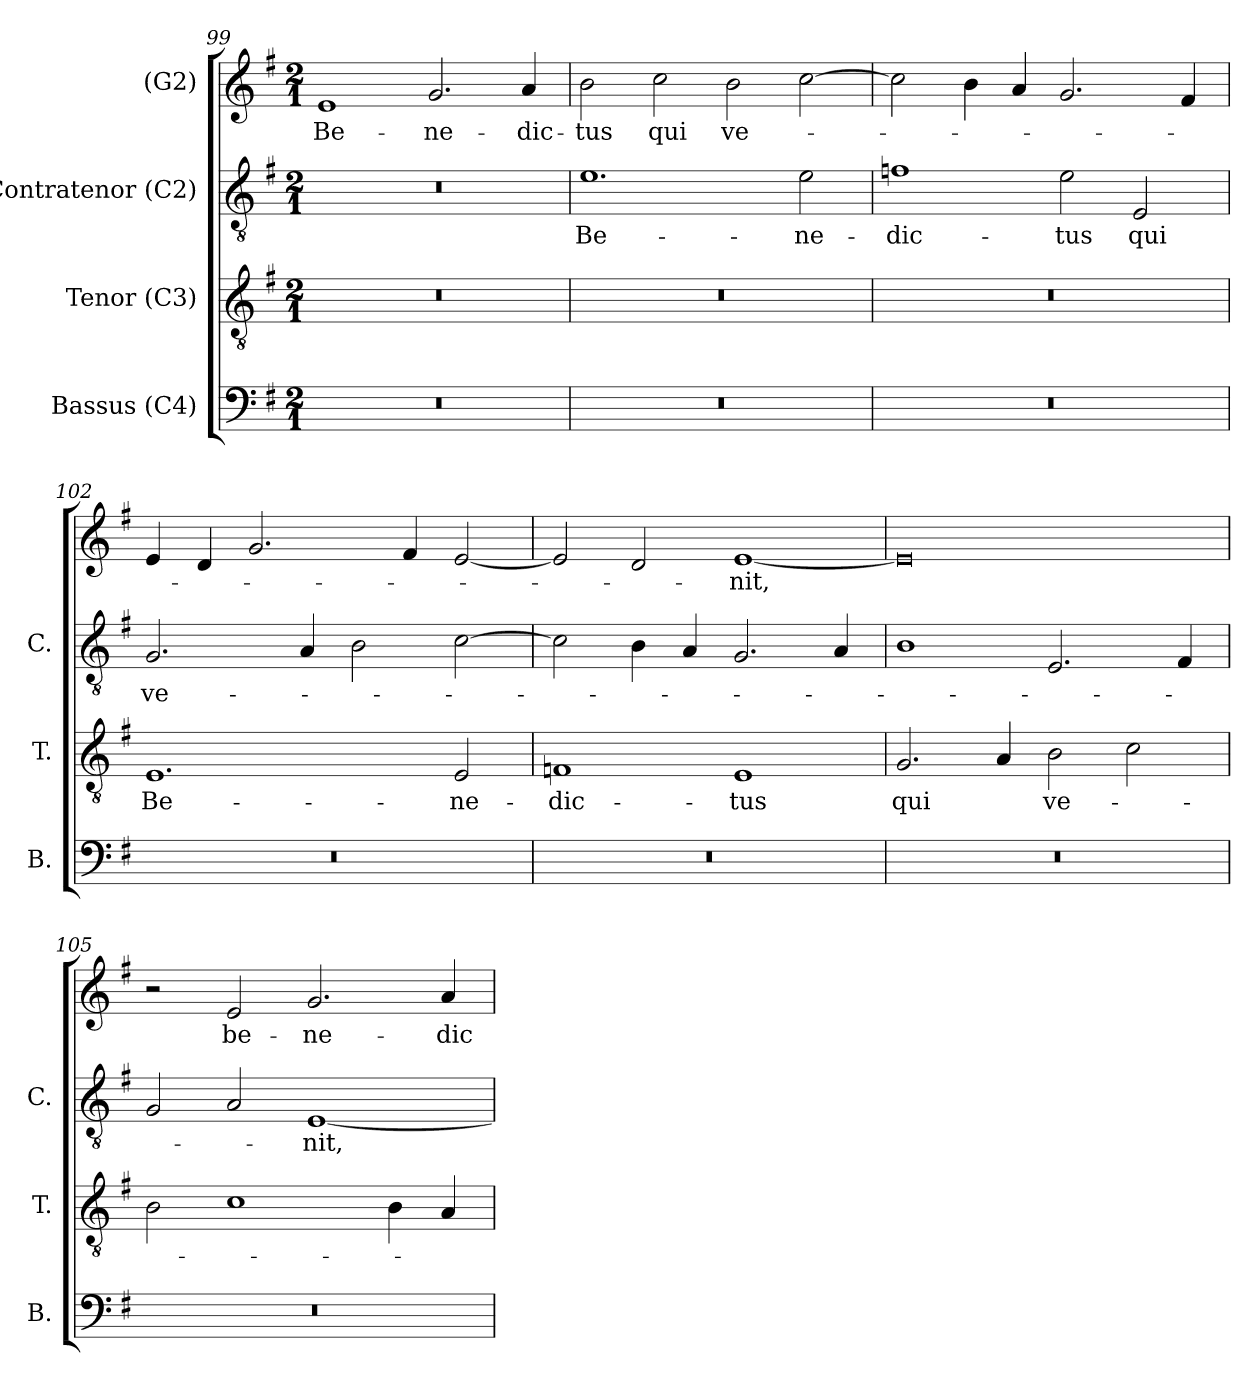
**kern	**kern	**text	**kern	**text	**kern	**text
*part4	*part3	*part3	*part2	*part2	*part1	*part1
*staff4	*staff3	*staff3	*staff2	*staff2	*staff1	*staff1
*I"Bassus (C4)	*I"Tenor (C3)	*	*I"Contratenor (C2)	*	*I"(G2)	*
*I'B.	*I'T.	*	*I'C.	*	*	*
!!LO:PB:g=z
*clefF4	*clefGv2	*	*clefGv2	*	*clefG2	*
*	*ITrd7c12	*	*ITrd7c12	*	*	*
*k[f#]	*k[f#]	*	*k[f#]	*	*k[f#]	*
*G:	*G:	*	*G:	*	*G:	*
*M2/1	*M2/1	*	*M2/1	*	*M2/1	*
=99	=99	=99	=99	=99	=99	=99
!LO:N:vis=1	!LO:N:vis=1	!	!LO:N:vis=1	!	!	!
!	!	!	!	!	!	!LO:LY:b:color=#000000
0r	0r	.	0r	.	1ei	Be-
!	!	!	!	!	!	!LO:LY:b:color=#000000
.	.	.	.	.	2.gi/	-ne-
!	!	!	!	!	!	!LO:LY:b:color=#000000
.	.	.	.	.	4ai/	-dic-
=100	=100	=100	=100	=100	=100	=100
!LO:N:vis=1	!LO:N:vis=1	!	!	!	!	!
!	!	!	!	!LO:LY:b:color=#000000	!	!
!	!	!	!	!	!	!LO:LY:b:color=#000000
0r	0r	.	1.Ei	Be-	2bi\	-tus
!	!	!	!	!	!	!LO:LY:b:color=#000000
.	.	.	.	.	2cci\	qui
!	!	!	!	!	!	!LO:LY:b:color=#000000
.	.	.	.	.	2bi\	ve-
!	!	!	!	!LO:LY:b:color=#000000	!	!
.	.	.	2Ei\	-ne-	[2cci\	.
=101	=101	=101	=101	=101	=101	=101
!LO:N:vis=1	!LO:N:vis=1	!	!	!	!	!
!	!	!	!	!LO:LY:b:color=#000000	!	!
0r	0r	.	1Fi	-dic-	2cci\]	.
.	.	.	.	.	4bi\	.
.	.	.	.	.	4ai/	.
!	!	!	!	!LO:LY:b:color=#000000	!	!
.	.	.	2Ei\	-tus	2.gi/	.
!	!	!	!	!LO:LY:b:color=#000000	!	!
.	.	.	2EEi/	qui	.	.
.	.	.	.	.	4f#i/	.
=102	=102	=102	=102	=102	=102	=102
!LO:N:vis=1	!	!	!	!	!	!
!	!	!LO:LY:b:color=#000000	!	!	!	!
!	!	!	!	!LO:LY:b:color=#000000	!	!
0r	1.EEi	Be-	2.GGi/	ve-	4ei/	.
.	.	.	.	.	4di/	.
.	.	.	.	.	2.gi/	.
.	.	.	4AAi/	.	.	.
.	.	.	2BBi\	.	.	.
.	.	.	.	.	4f#i/	.
!	!	!LO:LY:b:color=#000000	!	!	!	!
.	2EEi/	-ne-	[2Ci\	.	[2ei/	.
=103	=103	=103	=103	=103	=103	=103
!LO:N:vis=1	!	!	!	!	!	!
!	!	!LO:LY:b:color=#000000	!	!	!	!
0r	1FFni	-dic-	2Ci\]	.	2ei/]	.
.	.	.	4BBi\	.	2di/	.
.	.	.	4AAi/	.	.	.
!	!	!LO:LY:b:color=#000000	!	!	!	!
!	!	!	!	!	!	!LO:LY:b:color=#000000
.	1EEi	-tus	2.GGi/	.	[1ei	-nit,
.	.	.	4AAi/	.	.	.
!!LO:LB:g=z
=104	=104	=104	=104	=104	=104	=104
!LO:N:vis=1	!	!	!	!	!	!
!	!	!LO:LY:b:color=#000000	!	!	!	!
0r	2.GGi/	qui	1BBi	.	0ei]	.
.	4AAi/	.	.	.	.	.
!	!	!LO:LY:b:color=#000000	!	!	!	!
.	2BBi\	ve-	2.EEi/	.	.	.
.	2Ci\	.	.	.	.	.
.	.	.	4FF#i/	.	.	.
=105	=105	=105	=105	=105	=105	=105
!LO:N:vis=1	!	!	!	!	!	!
0r	2BBi\	.	2GGi/	.	2r	.
!	!	!	!	!	!	!LO:LY:b:color=#000000
.	1Ci	.	2AAi/	.	2ei/	be-
!	!	!	!	!LO:LY:b:color=#000000	!	!
!	!	!	!	!	!	!LO:LY:b:color=#000000
.	.	.	[1EEi	-nit,	2.gi/	-ne-
.	4BBi\	.	.	.	.	.
!	!	!	!	!	!	!LO:LY:b:color=#000000
.	4AAi/	.	.	.	4ai/	-dic-
=	=	=	=	=	=	=
*-	*-	*-	*-	*-	*-	*-
